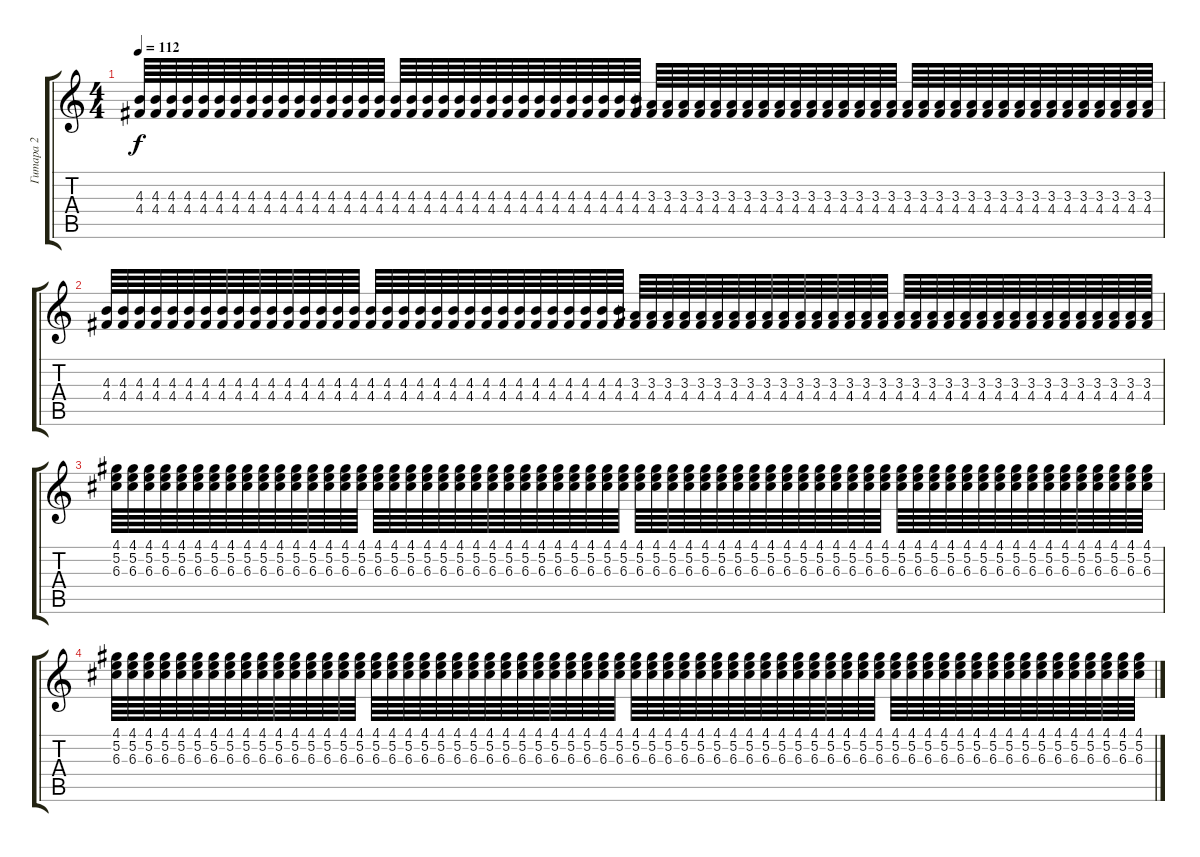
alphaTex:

\track ("Гитара 2" "Гитара 2") {instrument acousticguitarsteel}
\staff {score tabs}
\tuning (E4 B3 G3 D3 A2 E2) {hide}
\ts (4 4)
\tempo 112
\clef g2
\ks c
(4.3 4.4).64{dy f} (4.3 4.4).64 (4.3 4.4).64 (4.3 4.4).64 (4.3 4.4).64 (4.3 4.4).64 (4.3 4.4).64 (4.3 4.4).64 (4.3 4.4).64 (4.3 4.4).64 (4.3 4.4).64 (4.3 4.4).64 (4.3 4.4).64 (4.3 4.4).64 (4.3 4.4).64 (4.3 4.4).64 (4.3 4.4).64 (4.3 4.4).64 (4.3 4.4).64 (4.3 4.4).64 (4.3 4.4).64 (4.3 4.4).64 (4.3 4.4).64 (4.3 4.4).64 (4.3 4.4).64 (4.3 4.4).64 (4.3 4.4).64 (4.3 4.4).64 (4.3 4.4).64 (4.3 4.4).64 (4.3 4.4).64 (4.3 4.4).64 (3.3 4.4).64 (3.3 4.4).64 (3.3 4.4).64 (3.3 4.4).64 (3.3 4.4).64 (3.3 4.4).64 (3.3 4.4).64 (3.3 4.4).64 (3.3 4.4).64 (3.3 4.4).64 (3.3 4.4).64 (3.3 4.4).64 (3.3 4.4).64 (3.3 4.4).64 (3.3 4.4).64 (3.3 4.4).64 (3.3 4.4).64 (3.3 4.4).64 (3.3 4.4).64 (3.3 4.4).64 (3.3 4.4).64 (3.3 4.4).64 (3.3 4.4).64 (3.3 4.4).64 (3.3 4.4).64 (3.3 4.4).64 (3.3 4.4).64 (3.3 4.4).64 (3.3 4.4).64 (3.3 4.4).64 (3.3 4.4).64 (3.3 4.4).64 |
(4.3 4.4).64 (4.3 4.4).64 (4.3 4.4).64 (4.3 4.4).64 (4.3 4.4).64 (4.3 4.4).64 (4.3 4.4).64 (4.3 4.4).64 (4.3 4.4).64 (4.3 4.4).64 (4.3 4.4).64 (4.3 4.4).64 (4.3 4.4).64 (4.3 4.4).64 (4.3 4.4).64 (4.3 4.4).64 (4.3 4.4).64 (4.3 4.4).64 (4.3 4.4).64 (4.3 4.4).64 (4.3 4.4).64 (4.3 4.4).64 (4.3 4.4).64 (4.3 4.4).64 (4.3 4.4).64 (4.3 4.4).64 (4.3 4.4).64 (4.3 4.4).64 (4.3 4.4).64 (4.3 4.4).64 (4.3 4.4).64 (4.3 4.4).64 (3.3 4.4).64 (3.3 4.4).64 (3.3 4.4).64 (3.3 4.4).64 (3.3 4.4).64 (3.3 4.4).64 (3.3 4.4).64 (3.3 4.4).64 (3.3 4.4).64 (3.3 4.4).64 (3.3 4.4).64 (3.3 4.4).64 (3.3 4.4).64 (3.3 4.4).64 (3.3 4.4).64 (3.3 4.4).64 (3.3 4.4).64 (3.3 4.4).64 (3.3 4.4).64 (3.3 4.4).64 (3.3 4.4).64 (3.3 4.4).64 (3.3 4.4).64 (3.3 4.4).64 (3.3 4.4).64 (3.3 4.4).64 (3.3 4.4).64 (3.3 4.4).64 (3.3 4.4).64 (3.3 4.4).64 (3.3 4.4).64 (3.3 4.4).64 |
(4.1 5.2 6.3).64 (4.1 5.2 6.3).64 (4.1 5.2 6.3).64 (4.1 5.2 6.3).64 (4.1 5.2 6.3).64 (4.1 5.2 6.3).64 (4.1 5.2 6.3).64 (4.1 5.2 6.3).64 (4.1 5.2 6.3).64 (4.1 5.2 6.3).64 (4.1 5.2 6.3).64 (4.1 5.2 6.3).64 (4.1 5.2 6.3).64 (4.1 5.2 6.3).64 (4.1 5.2 6.3).64 (4.1 5.2 6.3).64 (4.1 5.2 6.3).64 (4.1 5.2 6.3).64 (4.1 5.2 6.3).64 (4.1 5.2 6.3).64 (4.1 5.2 6.3).64 (4.1 5.2 6.3).64 (4.1 5.2 6.3).64 (4.1 5.2 6.3).64 (4.1 5.2 6.3).64 (4.1 5.2 6.3).64 (4.1 5.2 6.3).64 (4.1 5.2 6.3).64 (4.1 5.2 6.3).64 (4.1 5.2 6.3).64 (4.1 5.2 6.3).64 (4.1 5.2 6.3).64 (4.1 5.2 6.3).64 (4.1 5.2 6.3).64 (4.1 5.2 6.3).64 (4.1 5.2 6.3).64 (4.1 5.2 6.3).64 (4.1 5.2 6.3).64 (4.1 5.2 6.3).64 (4.1 5.2 6.3).64 (4.1 5.2 6.3).64 (4.1 5.2 6.3).64 (4.1 5.2 6.3).64 (4.1 5.2 6.3).64 (4.1 5.2 6.3).64 (4.1 5.2 6.3).64 (4.1 5.2 6.3).64 (4.1 5.2 6.3).64 (4.1 5.2 6.3).64 (4.1 5.2 6.3).64 (4.1 5.2 6.3).64 (4.1 5.2 6.3).64 (4.1 5.2 6.3).64 (4.1 5.2 6.3).64 (4.1 5.2 6.3).64 (4.1 5.2 6.3).64 (4.1 5.2 6.3).64 (4.1 5.2 6.3).64 (4.1 5.2 6.3).64 (4.1 5.2 6.3).64 (4.1 5.2 6.3).64 (4.1 5.2 6.3).64 (4.1 5.2 6.3).64 (4.1 5.2 6.3).64 |
(4.1 5.2 6.3).64 (4.1 5.2 6.3).64 (4.1 5.2 6.3).64 (4.1 5.2 6.3).64 (4.1 5.2 6.3).64 (4.1 5.2 6.3).64 (4.1 5.2 6.3).64 (4.1 5.2 6.3).64 (4.1 5.2 6.3).64 (4.1 5.2 6.3).64 (4.1 5.2 6.3).64 (4.1 5.2 6.3).64 (4.1 5.2 6.3).64 (4.1 5.2 6.3).64 (4.1 5.2 6.3).64 (4.1 5.2 6.3).64 (4.1 5.2 6.3).64 (4.1 5.2 6.3).64 (4.1 5.2 6.3).64 (4.1 5.2 6.3).64 (4.1 5.2 6.3).64 (4.1 5.2 6.3).64 (4.1 5.2 6.3).64 (4.1 5.2 6.3).64 (4.1 5.2 6.3).64 (4.1 5.2 6.3).64 (4.1 5.2 6.3).64 (4.1 5.2 6.3).64 (4.1 5.2 6.3).64 (4.1 5.2 6.3).64 (4.1 5.2 6.3).64 (4.1 5.2 6.3).64 (4.1 5.2 6.3).64 (4.1 5.2 6.3).64 (4.1 5.2 6.3).64 (4.1 5.2 6.3).64 (4.1 5.2 6.3).64 (4.1 5.2 6.3).64 (4.1 5.2 6.3).64 (4.1 5.2 6.3).64 (4.1 5.2 6.3).64 (4.1 5.2 6.3).64 (4.1 5.2 6.3).64 (4.1 5.2 6.3).64 (4.1 5.2 6.3).64 (4.1 5.2 6.3).64 (4.1 5.2 6.3).64 (4.1 5.2 6.3).64 (4.1 5.2 6.3).64 (4.1 5.2 6.3).64 (4.1 5.2 6.3).64 (4.1 5.2 6.3).64 (4.1 5.2 6.3).64 (4.1 5.2 6.3).64 (4.1 5.2 6.3).64 (4.1 5.2 6.3).64 (4.1 5.2 6.3).64 (4.1 5.2 6.3).64 (4.1 5.2 6.3).64 (4.1 5.2 6.3).64 (4.1 5.2 6.3).64 (4.1 5.2 6.3).64 (4.1 5.2 6.3).64 (4.1 5.2 6.3).64
